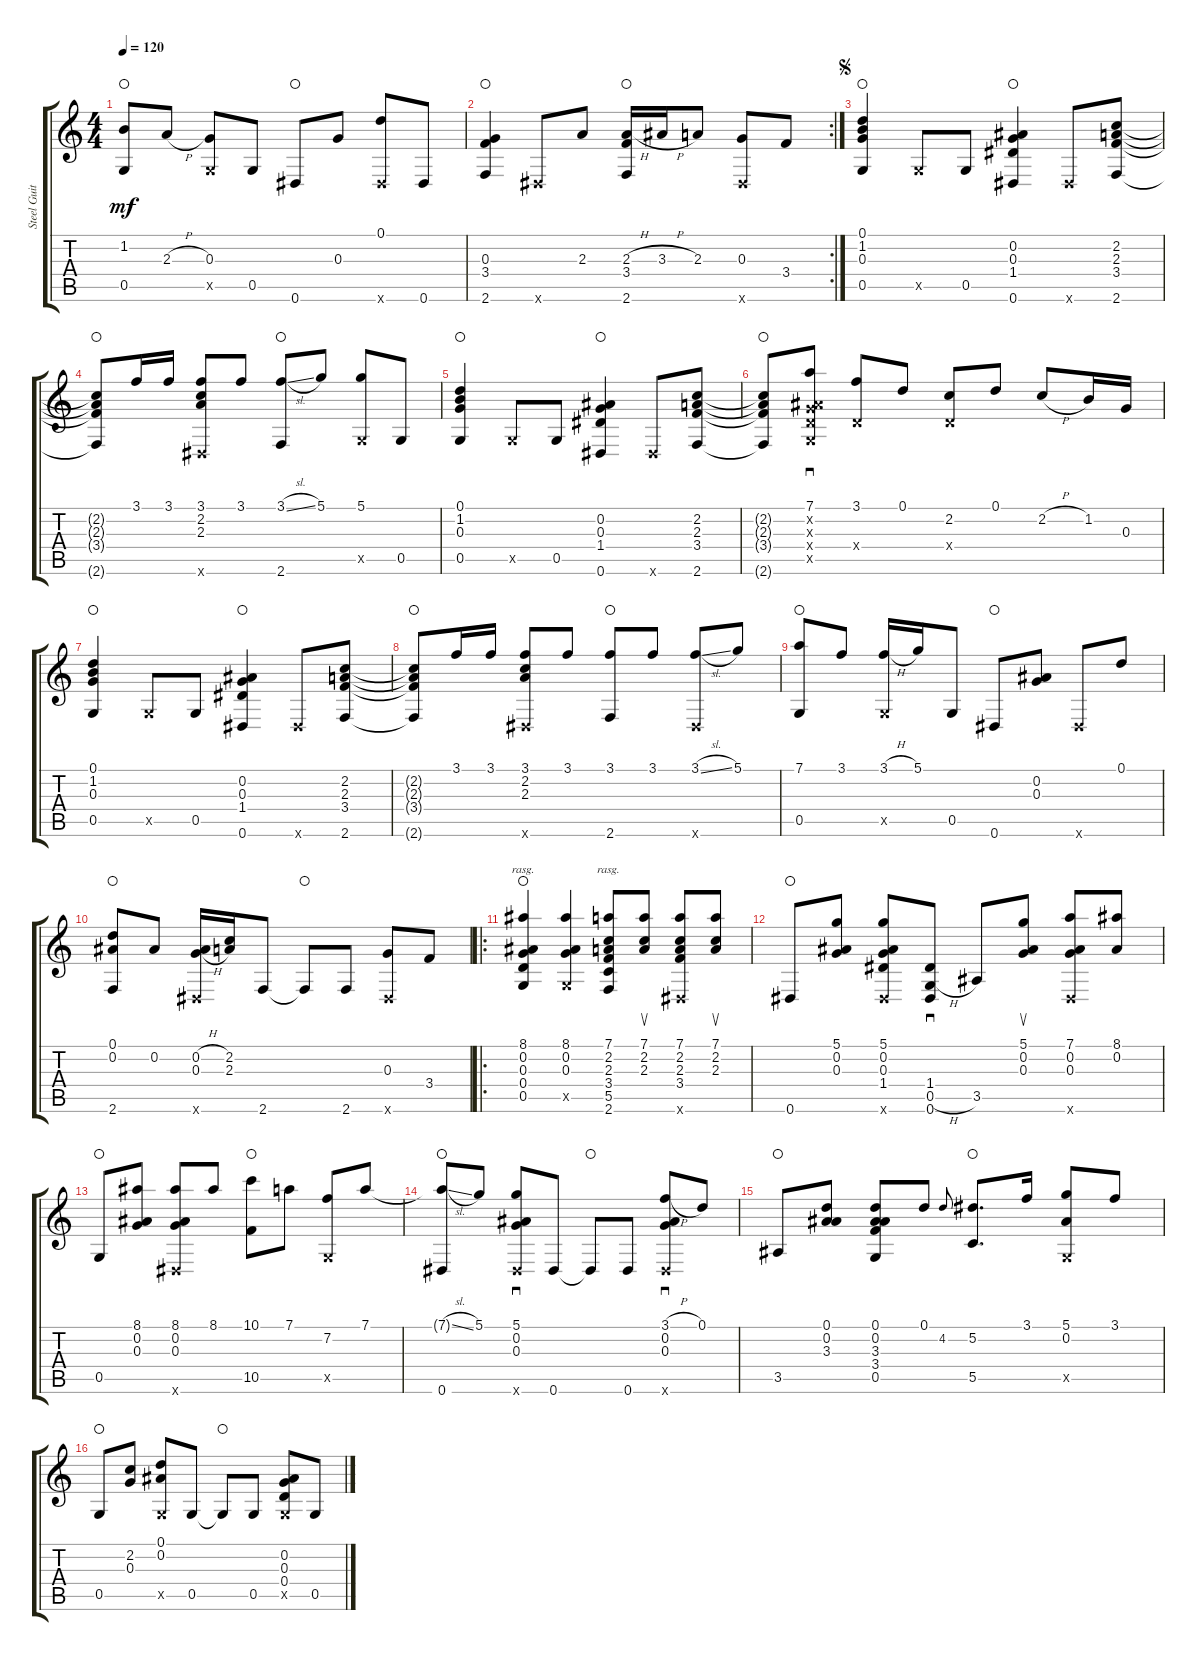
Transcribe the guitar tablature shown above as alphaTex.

\track ("Steel Guitar" "Steel Guit") {instrument acousticguitarsteel}
\staff {score tabs}
\tuning (D4 Bb3 G3 D3 G2 Eb2) {hide}
\ts (4 4)
\tempo 120
\clef g2
\ks c
(1.2 0.5).8{dy mf waho} 2.3{h}.8 (0.3 0.5{x}).8 0.5.8 0.6.8{waho} 0.3.8 (0.1 0.6{x}).8 0.6.8 |
\rc 2
(0.3 3.4 2.6).4{waho} 0.6{x}.8 2.3.8 (2.3{h} 3.4 2.6).16{waho} 3.3{h}.16 2.3.8 (0.3 0.6{x}).8 3.4.8 |
\jump segno
(0.1 1.2 0.3 0.5).4{waho} 0.5{x}.8 0.5.8 (0.2 0.3 1.4 0.6).4{waho} 0.6{x}.8 (2.2 2.3 3.4 2.6).8 |
(2.2{t} 2.3{t} 3.4{t} 2.6{t}).8{waho} 3.1.16 3.1.16 (3.1 2.2 2.3 0.6{x}).8 3.1.8 (3.1{sl} 2.6).8{waho} 5.1.8 (5.1 0.5{x}).8 0.5.8 |
(0.1 1.2 0.3 0.5).4{waho} 0.5{x}.8 0.5.8 (0.2 0.3 1.4 0.6).4{waho} 0.6{x}.8 (2.2 2.3 3.4 2.6).8 |
(2.2{t} 2.3{t} 3.4{t} 2.6{t}).8{waho} (7.1 0.2{x} 0.3{x} 0.4{x} 0.5{x}).8{sd} (3.1 0.4{x}).8 0.1.8 (2.2 0.4{x}).8 0.1.8 2.2{h}.8 1.2.16 0.3.16 |
(0.1 1.2 0.3 0.5).4{waho} 0.5{x}.8 0.5.8 (0.2 0.3 1.4 0.6).4{waho} 0.6{x}.8 (2.2 2.3 3.4 2.6).8 |
(2.2{t} 2.3{t} 3.4{t} 2.6{t}).8{waho} 3.1.16 3.1.16 (3.1 2.2 2.3 0.6{x}).8 3.1.8 (3.1 2.6).8{waho} 3.1.8 (3.1{sl} 0.6{x}).8 5.1.8 |
(7.1 0.5).8{waho} 3.1.8 (3.1{h} 0.5{x}).16 5.1.16 0.5.8 0.6.8{waho} (0.2 0.3).8 0.6{x}.8 0.1.8 |
(0.1 0.2 2.6).8{waho} 0.2.8 (0.2{h} 0.3{h} 0.6{x}).16 (2.2 2.3).16 2.6.8 2.6{t}.8{waho} 2.6.8 (0.3 0.6{x}).8 3.4.8 |
\ro
(8.1 0.2 0.3 0.4 0.5).4{rasg ii waho} (8.1 0.2 0.3 0.5{x}).4 (7.1 2.2 2.3 3.4 5.5 2.6).8{rasg ii} (7.1 2.2 2.3).8{su} (7.1 2.2 2.3 3.4 0.6{x}).8 (7.1 2.2 2.3).8{su} |
0.6.8{waho} (5.1 0.2 0.3).8 (5.1 0.2 0.3 1.4 0.6{x}).8 (1.4 0.5{h} 0.6).8{sd} 3.5.8 (5.1 0.2 0.3).8{su} (7.1 0.2 0.3 0.6{x}).8 (8.1 0.2).8 |
0.5.8{waho} (8.1 0.2 0.3).8 (8.1 0.2 0.3 0.6{x}).8 8.1.8 (10.1 10.5).8{waho} 7.1.8 (7.2 0.5{x}).8 7.1.8 |
(7.1{sl t} 0.6).8{waho} 5.1.8 (5.1 0.2 0.3 0.6{x}).8{sd} 0.6.8 0.6{t}.8{waho} 0.6.8 (3.1{h} 0.2 0.3 0.6{x}).8{sd} 0.1.8 |
3.5.8{waho} (0.1 0.2 3.3).8 (0.1 0.2 3.3 3.4 0.5).8 0.1.8 4.2.8{gr onbeat} (5.2 5.5).8{d waho} 3.1.16 (5.1 0.2 0.5{x}).8 3.1.8 |
0.5.8{waho} (2.2 0.3).8 (0.1 0.2 0.5{x}).8 0.5.8 0.5{t}.8{waho} 0.5.8 (0.2 0.3 0.4 0.5{x}).8 0.5.8
